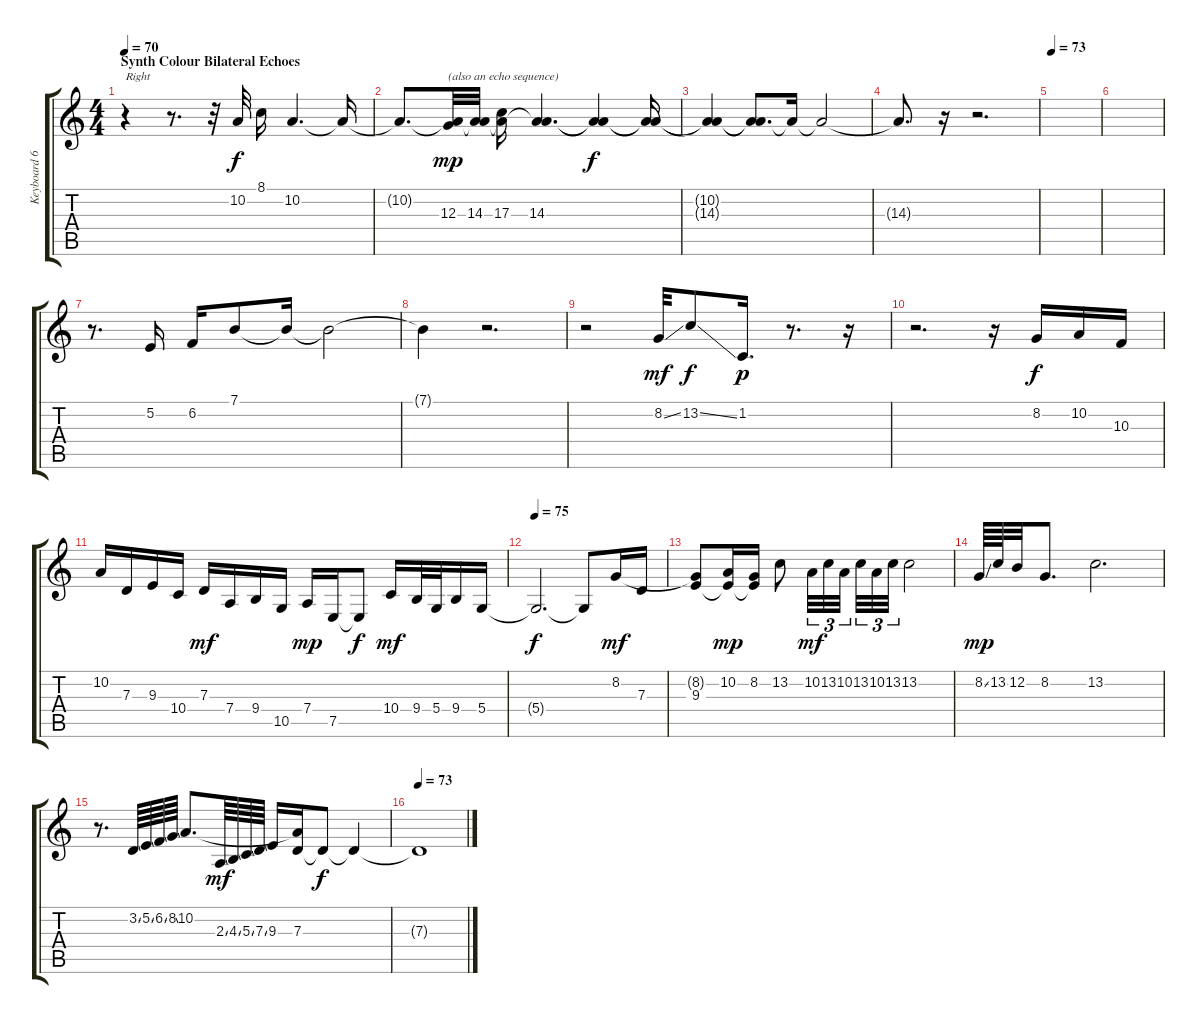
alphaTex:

\track ("Keyboard 6 RC" "Keyboard 6") {instrument lead2sawtooth}
\staff {score tabs}
\tuning (E4 B3 G3 D3 A2 E2) {hide}
\ts (4 4)
\section ("" "Synth Colour Bilateral Echoes")
\tempo 70
\tempo 71
\tempo 70
\clef g2
\ks c
r.4{txt "Right" dy f balance 16 instrument lead2sawtooth} r.8{d} r.32 10.2.32 8.1.16 10.2.4{d} 10.2{t}.16 |
10.2{t}.8{d} (10.2{t} 12.3).32{txt "(also an echo sequence)" dy mp} (10.2{t} 14.3).32 (10.2{t} 17.3).16 (10.2{t} 14.3).4{d} (10.2{t} 14.3{t}).4{dy f} (10.2{t} 14.3{t}).16 |
(10.2{t} 14.3{t}).4 (10.2{t} 14.3{t}).8{d} 14.3{t}.16 14.3{t}.2 |
14.3{t}.8{d} r.16 r.2{d} |
\tempo 73
|
|
r.8{d} 5.2.16 6.2.16 7.1.8 7.1{t}.16 7.1{t}.2 |
7.1{t}.4 r.2{d} |
r.2 8.2{ss}.32{dy mf} 13.2{ss}.8{dy f} 1.2.16{d dy p} r.8{d} r.16 |
r.2{d} r.16 8.2.16{dy f} 10.2.16 10.3.16 |
10.2.16 7.3.16 9.3.16 10.4.16 7.3.16{dy mf} 7.4.16 9.4.16 10.5.16 7.4.16{dy mp} 7.5.16 7.5{t}.8{dy f} 10.4.16{dy mf} 9.4.32 5.4.32 9.4.16 5.4.16 |
\tempo 75
5.4{t}.2{d dy f} 5.4{t}.8 8.2.16{dy mf} 7.3.16 |
(8.2{t} 9.3).8 (10.2 9.3{t}).16{dy mp} (8.2 9.3{t}).16 13.2.8 10.2.32{tu (3 2) dy mf} 13.2.32{tu (3 2)} 10.2.32{tu (3 2)} 13.2.32{tu (3 2)} 10.2.32{tu (3 2)} 13.2.32{tu (3 2)} 13.2.2 |
8.2{ss}.64{dy mp} 13.2.64 12.2.32 8.2.8{d} 13.2.2{d} |
r.8{d} 3.2{ss}.64 5.2{ss}.64 6.2{ss}.64 8.2{ss}.64 10.2.8{d} 2.3{ss}.64{dy mf} 4.3{ss}.64 5.3{ss}.64 7.3{ss}.64 9.3.16 (10.2{t} 7.3).16 7.3{t}.8{dy f} 7.3{t}.4 |
\tempo 73
7.3{t}.1
